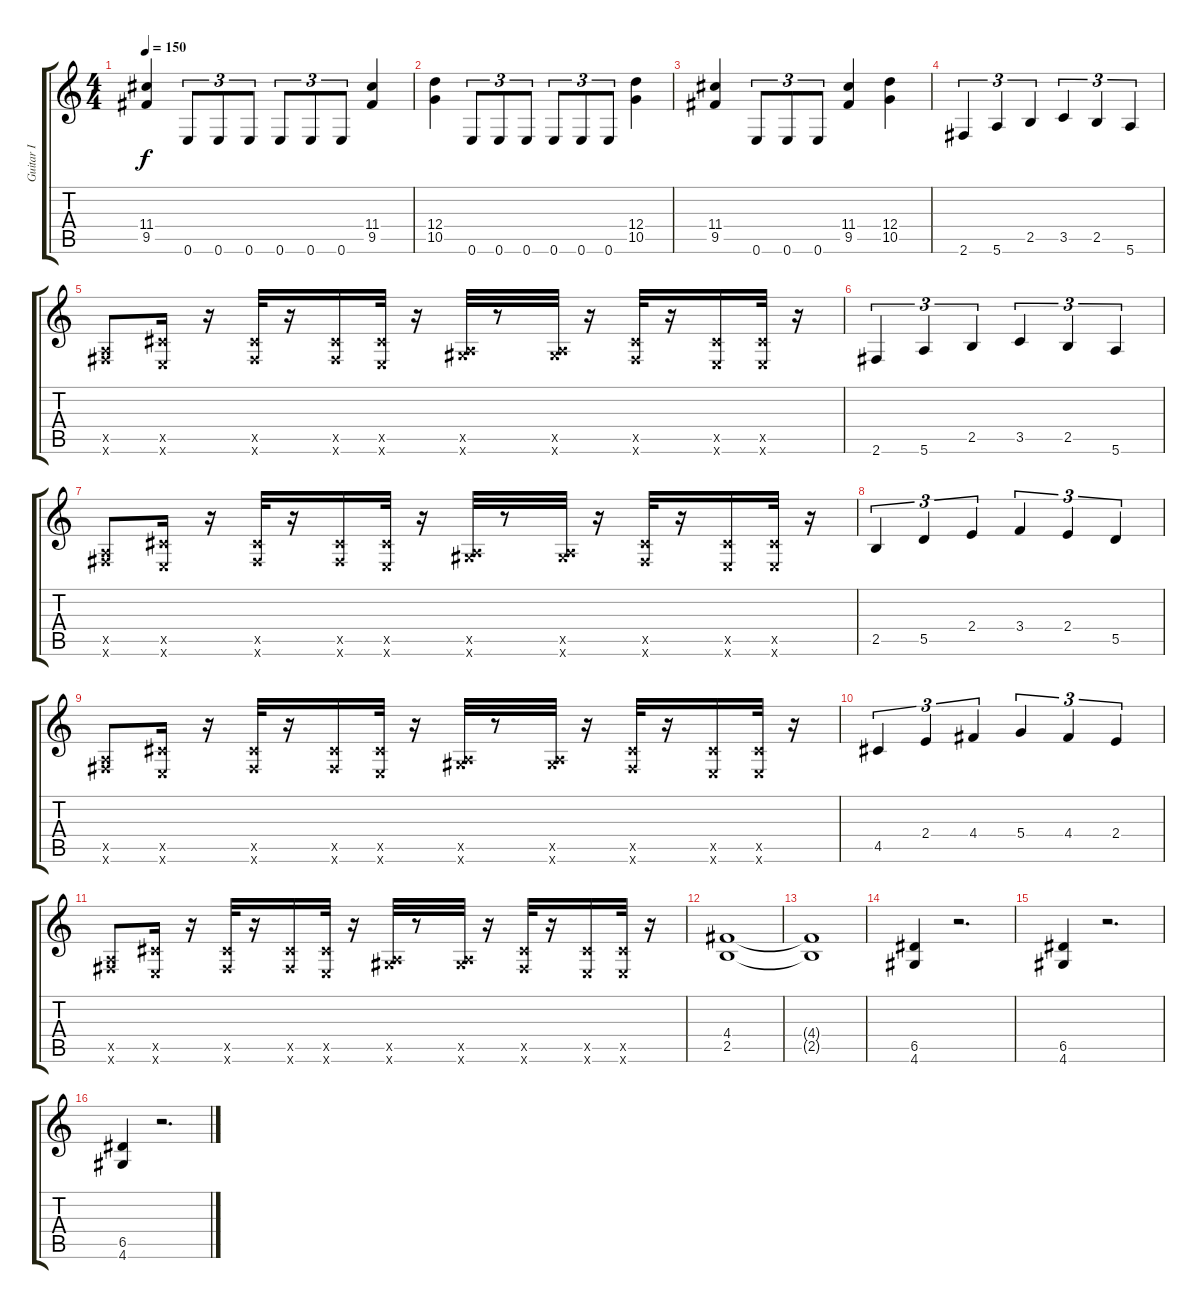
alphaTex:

\track ("Guitar I" "Guitar I") {instrument distortionguitar}
\staff {score tabs}
\tuning (E4 B3 G3 D3 A2 E2) {hide}
\ts (4 4)
\tempo 150
\clef g2
\ks c
(11.4 9.5).4{dy f} 0.6.8{tu (3 2)} 0.6.8{tu (3 2)} 0.6.8{tu (3 2)} 0.6.8{tu (3 2)} 0.6.8{tu (3 2)} 0.6.8{tu (3 2)} (11.4 9.5).4 |
(12.4 10.5).4 0.6.8{tu (3 2)} 0.6.8{tu (3 2)} 0.6.8{tu (3 2)} 0.6.8{tu (3 2)} 0.6.8{tu (3 2)} 0.6.8{tu (3 2)} (12.4 10.5).4 |
(11.4 9.5).4 0.6.8{tu (3 2)} 0.6.8{tu (3 2)} 0.6.8{tu (3 2)} (11.4 9.5).4 (12.4 10.5).4 |
2.6.4{tu (3 2)} 5.6.4{tu (3 2)} 2.5.4{tu (3 2)} 3.5.4{tu (3 2)} 2.5.4{tu (3 2)} 5.6.4{tu (3 2)} |
(0.5{x} 2.6{x}).8 (4.5{x} 0.6{x}).16 r.16 (4.5{x} 2.6{x}).32 r.16 (4.5{x} 2.6{x}).16 (4.5{x} 0.6{x}).32 r.16 (0.5{x} 4.6{x}).32 r.8 (0.5{x} 4.6{x}).32 r.16 (4.5{x} 2.6{x}).32 r.16 (4.5{x} 0.6{x}).16 (4.5{x} 0.6{x}).32 r.16 |
2.6.4{tu (3 2)} 5.6.4{tu (3 2)} 2.5.4{tu (3 2)} 3.5.4{tu (3 2)} 2.5.4{tu (3 2)} 5.6.4{tu (3 2)} |
(0.5{x} 2.6{x}).8 (4.5{x} 0.6{x}).16 r.16 (4.5{x} 2.6{x}).32 r.16 (4.5{x} 2.6{x}).16 (4.5{x} 0.6{x}).32 r.16 (0.5{x} 4.6{x}).32 r.8 (0.5{x} 4.6{x}).32 r.16 (4.5{x} 2.6{x}).32 r.16 (4.5{x} 0.6{x}).16 (4.5{x} 0.6{x}).32 r.16 |
2.5.4{tu (3 2)} 5.5.4{tu (3 2)} 2.4.4{tu (3 2)} 3.4.4{tu (3 2)} 2.4.4{tu (3 2)} 5.5.4{tu (3 2)} |
(0.5{x} 2.6{x}).8 (4.5{x} 0.6{x}).16 r.16 (4.5{x} 2.6{x}).32 r.16 (4.5{x} 2.6{x}).16 (4.5{x} 0.6{x}).32 r.16 (0.5{x} 4.6{x}).32 r.8 (0.5{x} 4.6{x}).32 r.16 (4.5{x} 2.6{x}).32 r.16 (4.5{x} 0.6{x}).16 (4.5{x} 0.6{x}).32 r.16 |
4.5.4{tu (3 2)} 2.4.4{tu (3 2)} 4.4.4{tu (3 2)} 5.4.4{tu (3 2)} 4.4.4{tu (3 2)} 2.4.4{tu (3 2)} |
(0.5{x} 2.6{x}).8 (4.5{x} 0.6{x}).16 r.16 (4.5{x} 2.6{x}).32 r.16 (4.5{x} 2.6{x}).16 (4.5{x} 0.6{x}).32 r.16 (0.5{x} 4.6{x}).32 r.8 (0.5{x} 4.6{x}).32 r.16 (4.5{x} 2.6{x}).32 r.16 (4.5{x} 0.6{x}).16 (4.5{x} 0.6{x}).32 r.16 |
(4.4 2.5).1 |
(4.4{t} 2.5{t}).1 |
(6.5 4.6).4 r.2{d} |
(6.5 4.6).4 r.2{d} |
(6.5 4.6).4 r.2{d}
